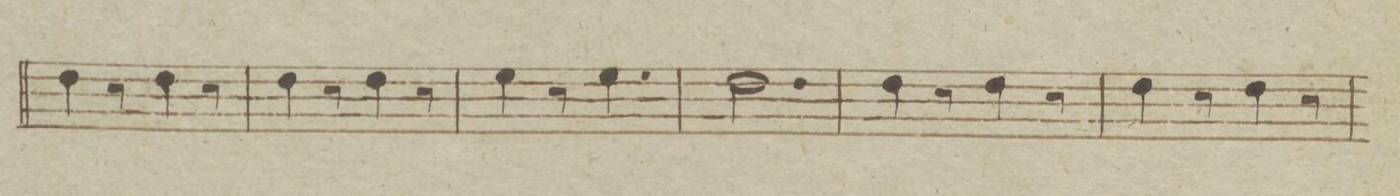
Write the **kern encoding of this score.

**kern	**dynam
*I"Corno Primo in Es.	*
*clefG2	*
*k[b-e-a-]	*
*met(c)	*
*M6/8	*
4f\	.
8r	.
4f\	.
8r	.
=24	=24
4f\	.
8r	.
4f\	.
8r	.
=25	=25
4g\	.
8r	.
4.g\	.
=26	=26
2.f\	.
=27	=27
4f\	.
8r	.
4f\	.
8r	.
=28	=28
4f\	.
8r	.
4f\	.
8r	.
=29	=29
*-	*-
